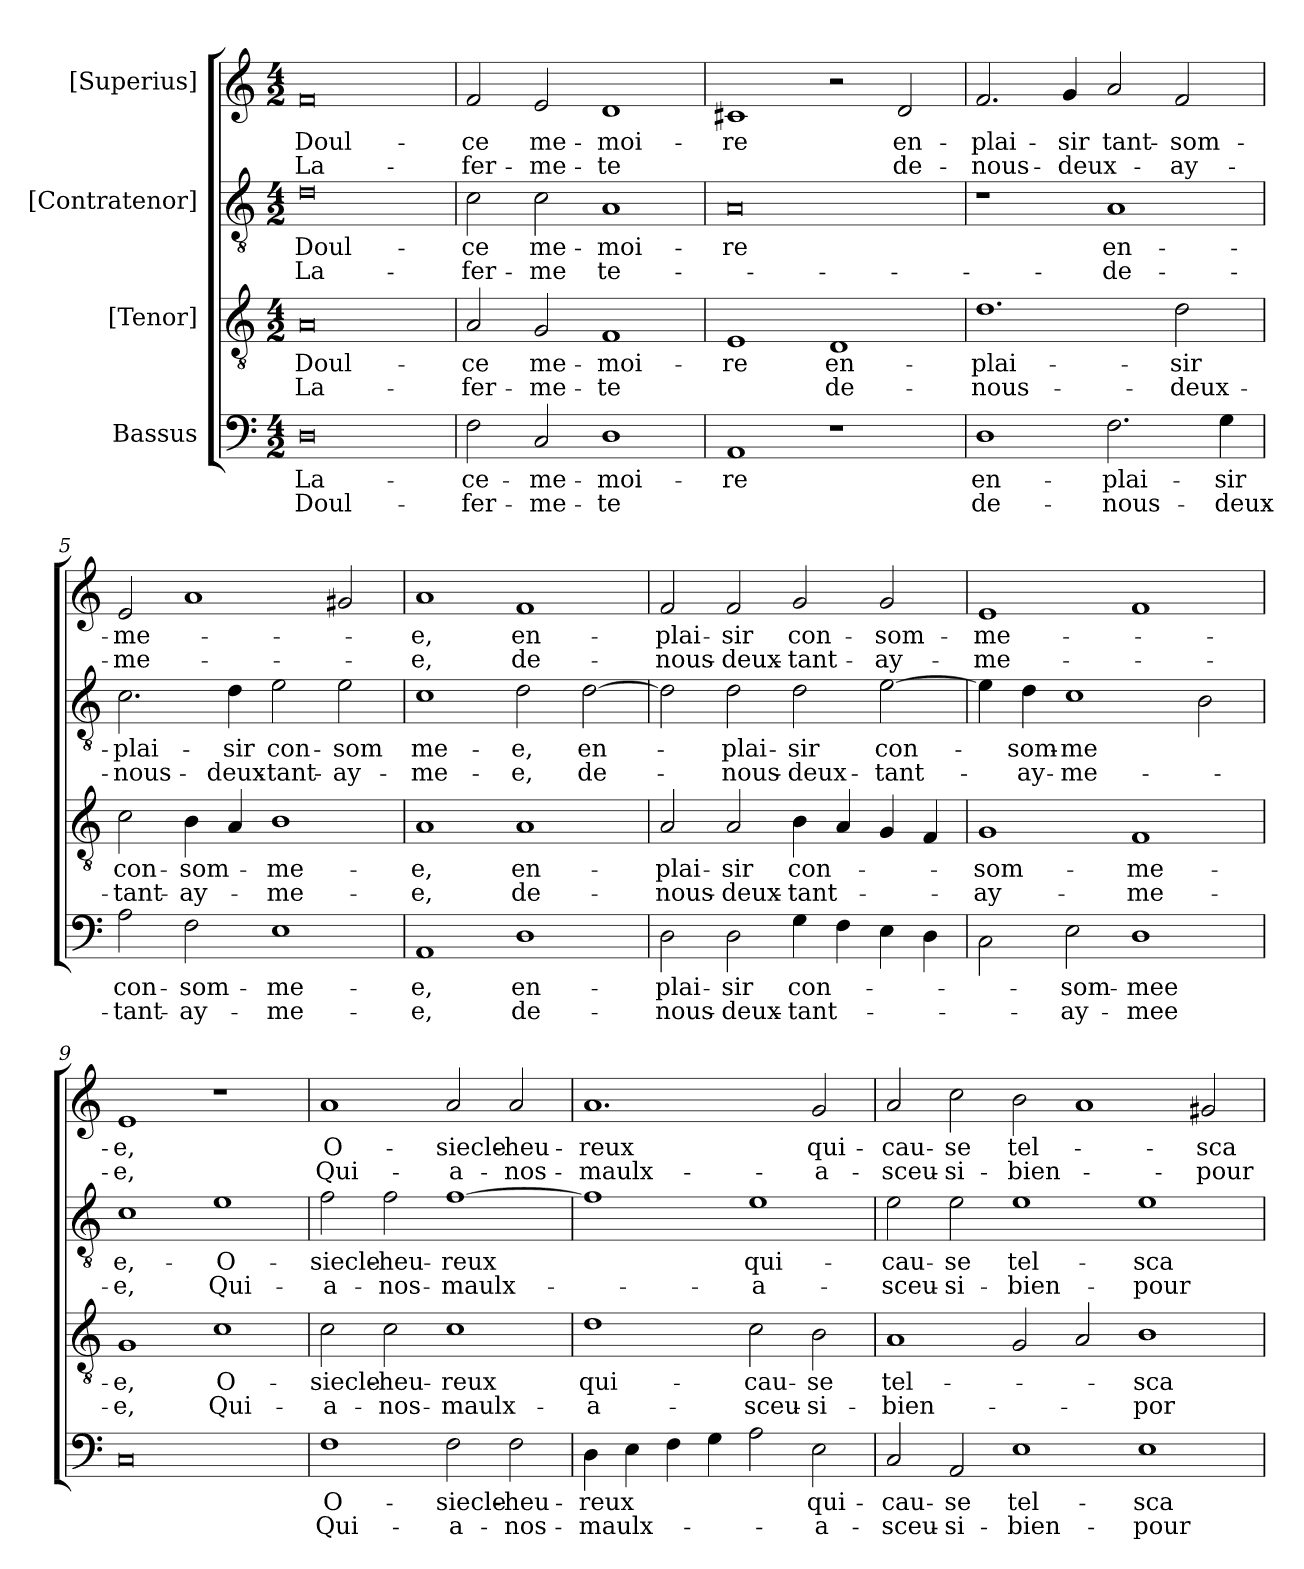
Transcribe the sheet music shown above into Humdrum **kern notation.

**kern	**text	**text	**kern	**text	**text	**kern	**text	**text	**kern	**text	**text
*part4	*part4	*part4	*part3	*part3	*part3	*part2	*part2	*part2	*part1	*part1	*part1
*staff4	*staff4	*staff4	*staff3	*staff3	*staff3	*staff2	*staff2	*staff2	*staff1	*staff1	*staff1
*I"Bassus	*	*	*I"[Tenor]	*	*	*I"[Contratenor]	*	*	*I"[Superius]	*	*
*clefF4	*	*	*clefGv2	*	*	*clefGv2	*	*	*clefG2	*	*
*k[]	*	*	*k[]	*	*	*k[]	*	*	*k[]	*	*
*M4/2	*	*	*M4/2	*	*	*M4/2	*	*	*M4/2	*	*
=1	=1	=1	=1	=1	=1	=1	=1	=1	=1	=1	=1
0D/	La-	Doul-	0A/	Doul-	La-	0d/	Doul-	La-	0f/	Doul-	La-
=2	=2	=2	=2	=2	=2	=2	=2	=2	=2	=2	=2
2F\	ce-	-fer-	2A/	-ce	fer-	2c\	-ce	fer-	2f/	-ce	fer-
2C/	me-	-me-	2G/	me-	-me-	2c\	me-	-me	2e/	me-	-me-
1D/	-moi-	-te	1F/	-moi-	-te	1A/	-moi-	te-	1d/	-moi-	-te
=3	=3	=3	=3	=3	=3	=3	=3	=3	=3	=3	=3
1AA\	-re	.	1E/	-re	.	0A/	-re	.	1c#X/	-re	.
1r	.	.	1D/	en-	de-	.	.	.	2r	.	.
.	.	.	.	.	.	.	.	.	2d/	en-	de-
=4	=4	=4	=4	=4	=4	=4	=4	=4	=4	=4	=4
1D/	en-	de-	1.d/	plai-	nous-	1r	.	.	2.f/	plai-	nous-
.	.	.	.	.	.	.	.	.	4g/	-sir	deux-
2.F\	plai-	nous-	.	.	.	1A/	en-	de-	2a/	tant-	.
.	.	.	2d\	-sir	deux-	.	.	.	2f/	som-	ay-
4G\	-sir	deux-	.	.	.	.	.	.	.	.	.
=5	=5	=5	=5	=5	=5	=5	=5	=5	=5	=5	=5
2A\	con-	tant-	2c\	con-	tant-	2.c\	plai-	nous-	2e/	-me-	-me-
2F\	-som-	ay-	4B\	-som-	ay-	.	.	.	1a/	.	.
.	.	.	4A/	.	.	4d\	-sir	deux-	.	.	.
1E/	-me-	-me-	1B\	-me-	-me-	2e\	con-	tant-	.	.	.
.	.	.	.	.	.	2e\	-som	ay-	2g#X/	.	.
=6	=6	=6	=6	=6	=6	=6	=6	=6	=6	=6	=6
1AA\	-e,	-e,	1A/	-e,	-e,	1c/	me-	-me-	1a/	-e,	-e,
1D/	en-	de-	1A/	en-	de-	2d\	-e,	-e,	1f/	en-	de-
.	.	.	.	.	.	[2d\	en-	de-	.	.	.
=7	=7	=7	=7	=7	=7	=7	=7	=7	=7	=7	=7
2D\	plai-	nous-	2A/	plai-	nous-	2d\]	.	.	2f/	plai-	nous-
2D\	-sir	deux-	2A/	-sir	deux-	2d\	plai-	nous-	2f/	-sir	deux-
4G\	con-	tant-	4B\	con-	tant-	2d\	-sir	deux-	2g/	con-	tant-
4F\	.	.	4A/	.	.	.	.	.	.	.	.
4E\	.	.	4G/	.	.	[2e\	con-	tant-	2g/	-som-	ay-
4D\	.	.	4F/	.	.	.	.	.	.	.	.
=8	=8	=8	=8	=8	=8	=8	=8	=8	=8	=8	=8
2C\	.	.	1G/	-som-	ay-	4e\]	.	.	1e/	-me-	-me-
.	.	.	.	.	.	4d\	-som-	ay-	.	.	.
2E\	-som-	ay-	.	.	.	1c/	-me	-me-	.	.	.
1D/	-mee	-mee	1F/	-me-	-me-	.	.	.	1f/	.	.
.	.	.	.	.	.	2B\	.	.	.	.	.
=9	=9	=9	=9	=9	=9	=9	=9	=9	=9	=9	=9
0C/	.	.	1G/	-e,	-e,	1c/	e,-	-e,	1e/	-e,	-e,
.	.	.	1c/	O-	Qui-	1e/	O-	Qui-	1r	.	.
=10	=10	=10	=10	=10	=10	=10	=10	=10	=10	=10	=10
1F/	O-	Qui-	2c\	siecle-	a-	2f\	siecle-	a-	1a/	O-	Qui-
.	.	.	2c\	heu-	nos-	2f\	heu-	nos-	.	.	.
2F\	siecle-	a-	1c/	-reux	maulx-	[1f\	-reux	maulx-	2a/	siecle-	a-
2F\	heu-	nos-	.	.	.	.	.	.	2a/	heu-	nos-
=11	=11	=11	=11	=11	=11	=11	=11	=11	=11	=11	=11
4D\	-reux	maulx-	1d/	qui-	a-	1f/]	.	.	1.a/	-reux	maulx-
4E\	.	.	.	.	.	.	.	.	.	.	.
4F\	.	.	.	.	.	.	.	.	.	.	.
4G\	.	.	.	.	.	.	.	.	.	.	.
2A\	.	.	2c\	cau-	sceu-	1e/	qui-	a-	.	.	.
2E\	qui-	a-	2B\	-se	si-	.	.	.	2g/	qui-	a-
=12	=12	=12	=12	=12	=12	=12	=12	=12	=12	=12	=12
2C/	cau-	sceu-	1A/	tel-	bien-	2e\	cau-	sceu-	2a/	cau-	sceu-
2AA/	-se	si-	.	.	.	2e\	-se	si-	2cc\	-se	si-
1E/	tel-	bien-	2G/	.	.	1e/	tel-	bien-	2b\	tel-	bien-
.	.	.	2A/	.	.	.	.	.	1a/	.	.
1E/	sca-	pour-	1B\	sca-	por-	1e/	sca-	pour-	.	.	.
.	.	.	.	.	.	.	.	.	2g#X/	sca-	pour-
=	=	=	=	=	=	=	=	=	=	=	=
*-	*-	*-	*-	*-	*-	*-	*-	*-	*-	*-	*-
